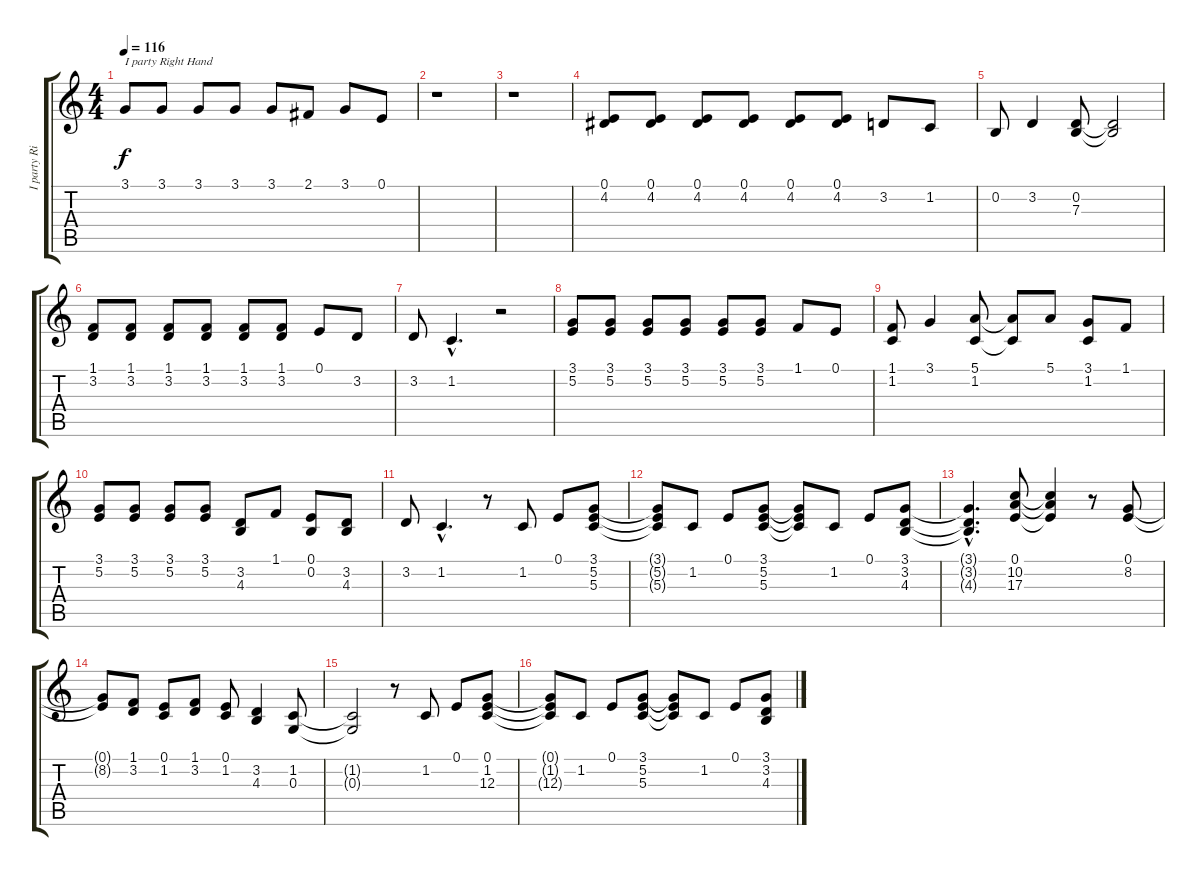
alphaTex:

\track ("I party Right Hand" "I party Ri") {instrument acousticgrandpiano}
\staff {score tabs}
\tuning (E4 B3 G3 D3 A2 E2) {hide}
\ts (4 4)
\tempo 116
\clef g2
\ks c
3.1.8{txt "I party Right Hand" dy f instrument acousticgrandpiano} 3.1.8 3.1.8 3.1.8 3.1.8 2.1.8 3.1.8 0.1.8 |
r.1 |
r.1 |
(0.1 4.2).8 (0.1 4.2).8 (0.1 4.2).8 (0.1 4.2).8 (0.1 4.2).8 (0.1 4.2).8 3.2.8 1.2.8 |
0.2.8 3.2.4 (0.2 7.3).8 (0.2{t} 7.3{t}).2 |
(1.1 3.2).8 (1.1 3.2).8 (1.1 3.2).8 (1.1 3.2).8 (1.1 3.2).8 (1.1 3.2).8 0.1.8 3.2.8 |
3.2.8 1.2{hac}.4{d} r.2 |
(3.1 5.2).8 (3.1 5.2).8 (3.1 5.2).8 (3.1 5.2).8 (3.1 5.2).8 (3.1 5.2).8 1.1.8 0.1.8 |
(1.1 1.2).8 3.1.4 (5.1 1.2).8 (5.1{t} 1.2{t}).8 5.1.8 (3.1 1.2).8 1.1.8 |
(3.1 5.2).8 (3.1 5.2).8 (3.1 5.2).8 (3.1 5.2).8 (3.2 4.3).8 1.1.8 (0.1 0.2).8 (3.2 4.3).8 |
3.2.8 1.2{hac}.4{d} r.8 1.2.8 0.1.8 (3.1 5.2 5.3).8 |
(3.1{t} 5.2{t} 5.3{t}).8 1.2.8 0.1.8 (3.1 5.2 5.3).8 (3.1{t} 5.2{t} 5.3{t}).8 1.2.8 0.1.8 (3.1 3.2 4.3).8 |
(3.1{hac t} 3.2{hac t} 4.3{hac t}).4{d} (0.1 10.2 17.3).8 (0.1{t} 10.2{t} 17.3{t}).4 r.8 (0.1 8.2).8 |
(0.1{t} 8.2{t}).8 (1.1 3.2).8 (0.1 1.2).8 (1.1 3.2).8 (0.1 1.2).8 (3.2 4.3).4 (1.2 0.3).8 |
(1.2{t} 0.3{t}).2 r.8 1.2.8 0.1.8 (0.1 1.2 12.3).8 |
(0.1{t} 1.2{t} 12.3{t}).8 1.2.8 0.1.8 (3.1 5.2 5.3).8 (3.1{t} 5.2{t} 5.3{t}).8 1.2.8 0.1.8 (3.1 3.2 4.3).8
